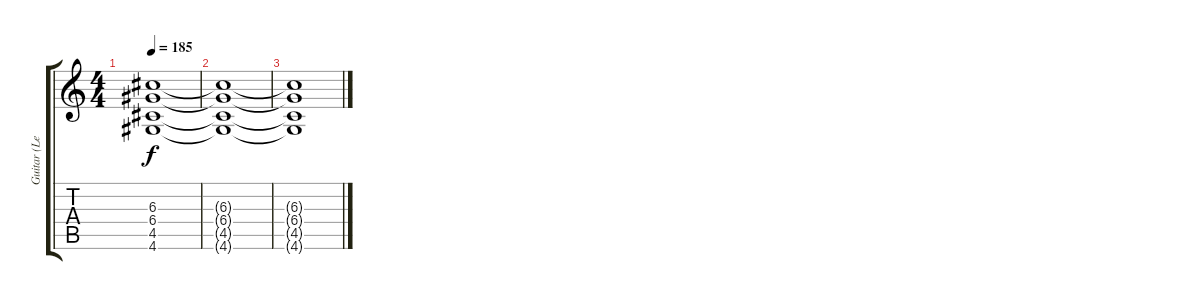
\track ("Guitar (Lead)" "Guitar (Le") {instrument distortionguitar}
\staff {score tabs}
\tuning (E4 B3 G3 D3 A2 E2) {hide}
\ts (4 4)
\tempo 185
\clef g2
\ks c
(6.3 6.4 4.5 4.6).1{dy f} |
(6.3{t} 6.4{t} 4.5{t} 4.6{t}).1 |
(6.3{t} 6.4{t} 4.5{t} 4.6{t}).1
